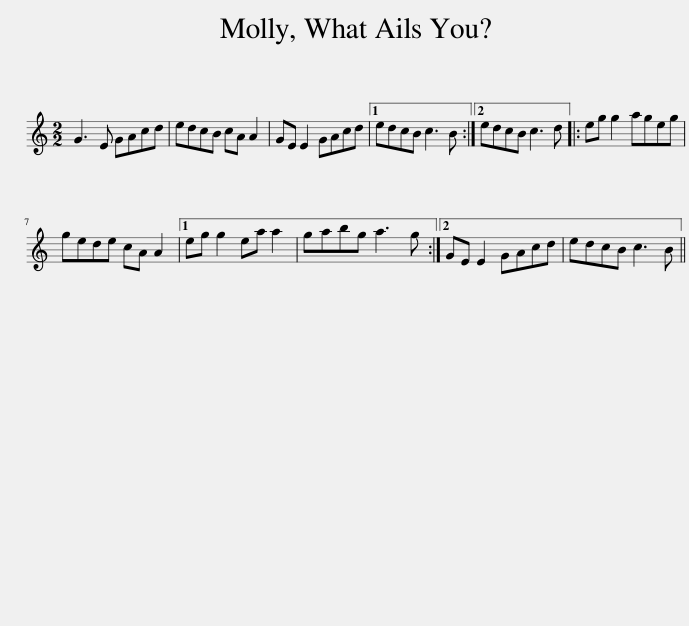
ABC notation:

X:1
L:1/8
M:2/2
I:linebreak $
K:C
V:1 treble
V:1
 G3 E GAcd | edcB cA A2 | GE E2 GAcd |1 edcB c3 B :|2 edcB c3 d |: %5
 eg g2 ageg |$ gede cA A2 |1 eg g2 ea a2 | gabg a3 g :|2 GE E2 GAcd | %10
 edcB c3 B || %11
